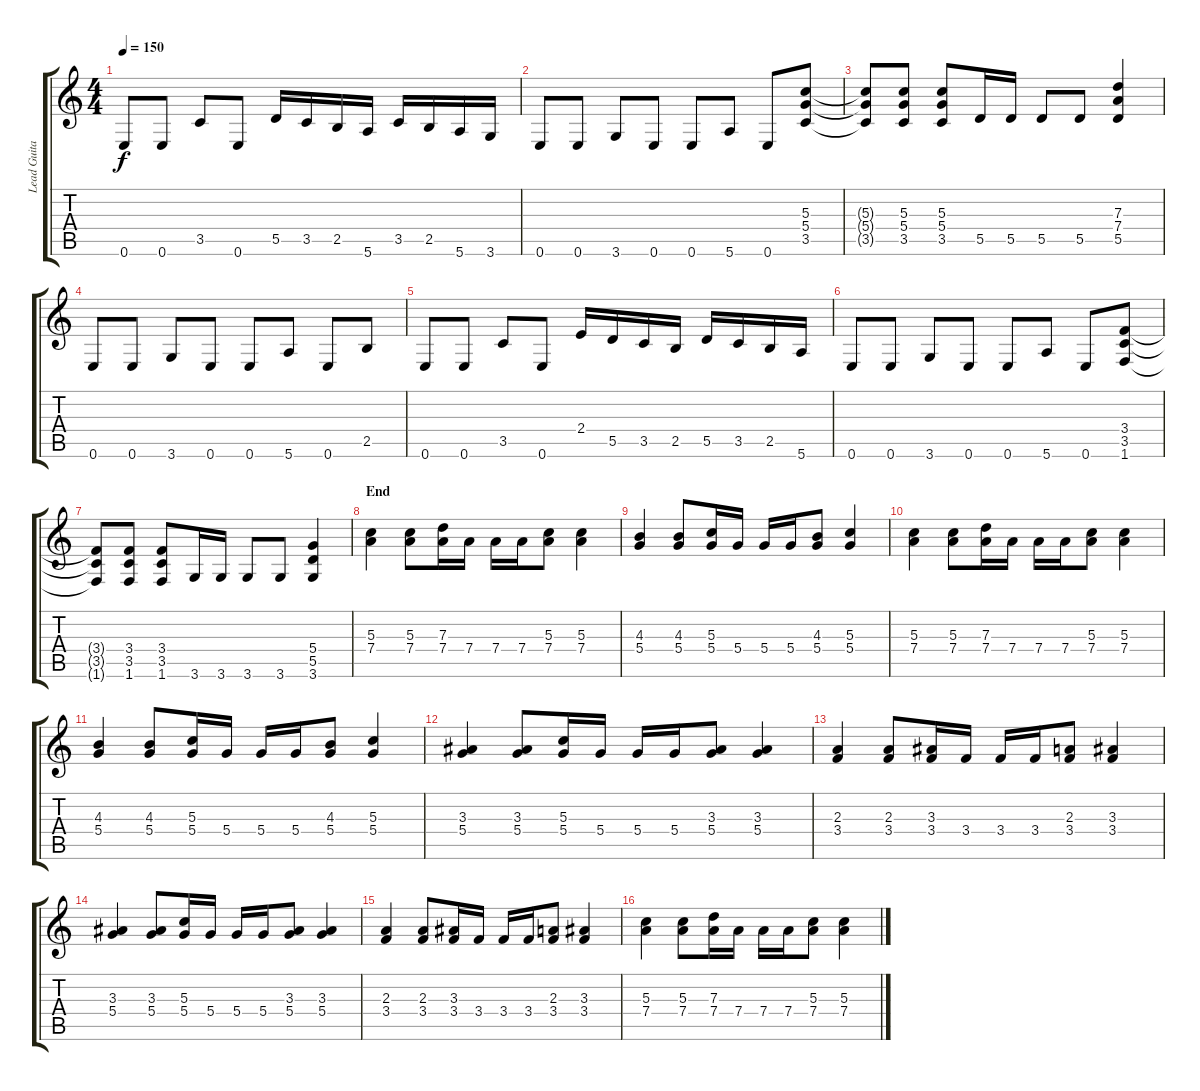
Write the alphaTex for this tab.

\track ("Lead Guitar" "Lead Guita") {instrument distortionguitar}
\staff {score tabs}
\tuning (E4 B3 G3 D3 A2 E2) {hide}
\ts (4 4)
\tempo 150
\clef g2
\ks c
0.6.8{dy f} 0.6.8 3.5.8 0.6.8 5.5.16 3.5.16 2.5.16 5.6.16 3.5.16 2.5.16 5.6.16 3.6.16 |
0.6.8 0.6.8 3.6.8 0.6.8 0.6.8 5.6.8 0.6.8 (5.3 5.4 3.5).8 |
(5.3{t} 5.4{t} 3.5{t}).8 (5.3 5.4 3.5).8 (5.3 5.4 3.5).8 5.5.16 5.5.16 5.5.8 5.5.8 (7.3 7.4 5.5).4 |
0.6.8 0.6.8 3.6.8 0.6.8 0.6.8 5.6.8 0.6.8 2.5.8 |
0.6.8 0.6.8 3.5.8 0.6.8 2.4.16 5.5.16 3.5.16 2.5.16 5.5.16 3.5.16 2.5.16 5.6.16 |
0.6.8 0.6.8 3.6.8 0.6.8 0.6.8 5.6.8 0.6.8 (3.4 3.5 1.6).8 |
(3.4{t} 3.5{t} 1.6{t}).8 (3.4 3.5 1.6).8 (3.4 3.5 1.6).8 3.6.16 3.6.16 3.6.8 3.6.8 (5.4 5.5 3.6).4 |
\section ("" "End")
(5.3 7.4).4 (5.3 7.4).8 (7.3 7.4).16 7.4.16 7.4.16 7.4.16 (5.3 7.4).8 (5.3 7.4).4 |
(4.3 5.4).4 (4.3 5.4).8 (5.3 5.4).16 5.4.16 5.4.16 5.4.16 (4.3 5.4).8 (5.3 5.4).4 |
(5.3 7.4).4 (5.3 7.4).8 (7.3 7.4).16 7.4.16 7.4.16 7.4.16 (5.3 7.4).8 (5.3 7.4).4 |
(4.3 5.4).4 (4.3 5.4).8 (5.3 5.4).16 5.4.16 5.4.16 5.4.16 (4.3 5.4).8 (5.3 5.4).4 |
(3.3 5.4).4 (3.3 5.4).8 (5.3 5.4).16 5.4.16 5.4.16 5.4.16 (3.3 5.4).8 (3.3 5.4).4 |
(2.3 3.4).4 (2.3 3.4).8 (3.3 3.4).16 3.4.16 3.4.16 3.4.16 (2.3 3.4).8 (3.3 3.4).4 |
(3.3 5.4).4 (3.3 5.4).8 (5.3 5.4).16 5.4.16 5.4.16 5.4.16 (3.3 5.4).8 (3.3 5.4).4 |
(2.3 3.4).4 (2.3 3.4).8 (3.3 3.4).16 3.4.16 3.4.16 3.4.16 (2.3 3.4).8 (3.3 3.4).4 |
(5.3 7.4).4 (5.3 7.4).8 (7.3 7.4).16 7.4.16 7.4.16 7.4.16 (5.3 7.4).8 (5.3 7.4).4
